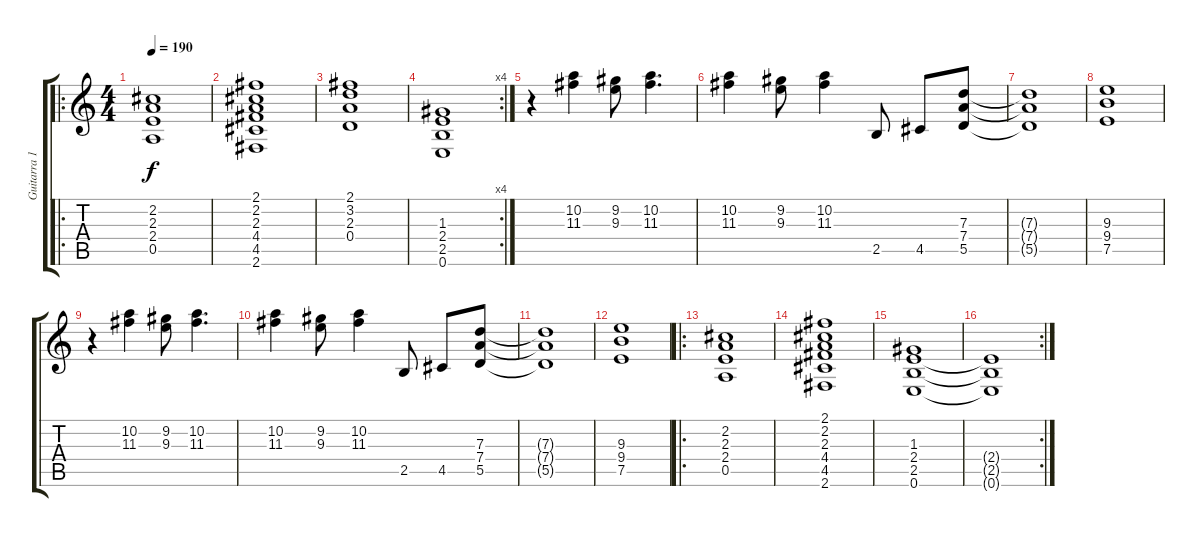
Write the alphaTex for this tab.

\track ("Guitarra 1" "Guitarra 1") {instrument distortionguitar}
\staff {score tabs}
\tuning (E4 B3 G3 D3 A2 E2) {hide}
\ro
\ts (4 4)
\tempo 190
\clef g2
\ks c
(2.2 2.3 2.4 0.5).1{dy f} |
(2.1 2.2 2.3 4.4 4.5 2.6).1 |
(2.1 3.2 2.3 0.4).1 |
\rc 4
(1.3 2.4 2.5 0.6).1 |
r.4 (10.2 11.3).4 (9.2 9.3).8 (10.2 11.3).4{d} |
(10.2 11.3).4 (9.2 9.3).8 (10.2 11.3).4 2.5.8 4.5.8 (7.3 7.4 5.5).8 |
(7.3{t} 7.4{t} 5.5{t}).1 |
(9.3 9.4 7.5).1 |
r.4 (10.2 11.3).4 (9.2 9.3).8 (10.2 11.3).4{d} |
(10.2 11.3).4 (9.2 9.3).8 (10.2 11.3).4 2.5.8 4.5.8 (7.3 7.4 5.5).8 |
(7.3{t} 7.4{t} 5.5{t}).1 |
(9.3 9.4 7.5).1 |
\ro
(2.2 2.3 2.4 0.5).1 |
(2.1 2.2 2.3 4.4 4.5 2.6).1 |
(1.3 2.4 2.5 0.6).1 |
\rc 2
(2.4{t} 2.5{t} 0.6{t}).1
